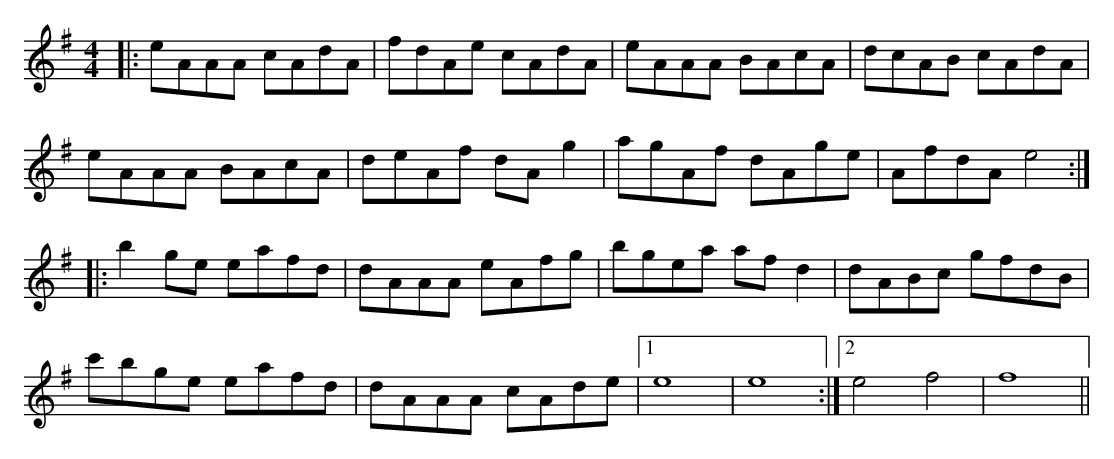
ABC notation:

X:1
M:4/4
K:Ador
|:eAAA cAdA|fdAe cAdA|eAAA BAcA|dcAB cAdA|
eAAA BAcA|deAf dAg2|agAf dAge|AfdA e4:|
|:b2ge eafd|dAAA eAfg|bgea afd2|dABc gfdB|
c'bge eafd|dAAA cAde|1 e8|e8:|2 e4 f4|f8||
